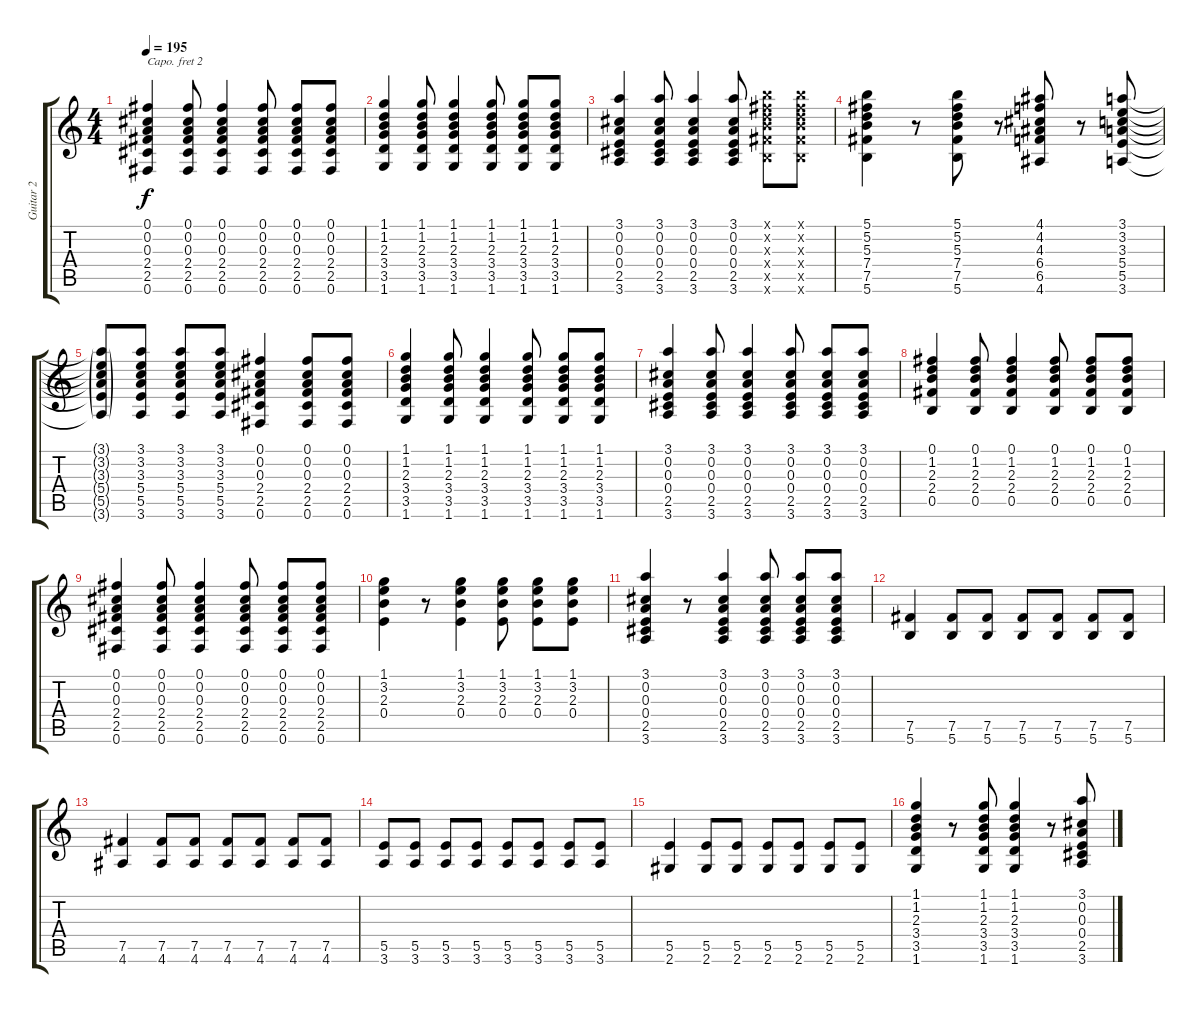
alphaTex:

\track ("Guitar 2" "Guitar 2") {instrument distortionguitar}
\staff {score tabs}
\capo 2
\tuning (E4 B3 G3 D3 A2 E2) {hide}
\ts (4 4)
\tempo 195
\clef g2
\ks c
(0.1 0.2 0.3 2.4 2.5 0.6).4{dy f} (0.1 0.2 0.3 2.4 2.5 0.6).8 (0.1 0.2 0.3 2.4 2.5 0.6).4 (0.1 0.2 0.3 2.4 2.5 0.6).8 (0.1 0.2 0.3 2.4 2.5 0.6).8 (0.1 0.2 0.3 2.4 2.5 0.6).8 |
(1.1 1.2 2.3 3.4 3.5 1.6).4 (1.1 1.2 2.3 3.4 3.5 1.6).8 (1.1 1.2 2.3 3.4 3.5 1.6).4 (1.1 1.2 2.3 3.4 3.5 1.6).8 (1.1 1.2 2.3 3.4 3.5 1.6).8 (1.1 1.2 2.3 3.4 3.5 1.6).8 |
(3.1 0.2 0.3 0.4 2.5 3.6).4 (3.1 0.2 0.3 0.4 2.5 3.6).8 (3.1 0.2 0.3 0.4 2.5 3.6).4 (3.1 0.2 0.3 0.4 2.5 3.6).8 (5.1{x} 5.2{x} 5.3{x} 7.4{x} 7.5{x} 5.6{x}).8 (5.1{x} 5.2{x} 5.3{x} 7.4{x} 7.5{x} 5.6{x}).8 |
(5.1 5.2 5.3 7.4 7.5 5.6).4 r.8 (5.1 5.2 5.3 7.4 7.5 5.6).8 r.8 (4.1 4.2 4.3 6.4 6.5 4.6).8 r.8 (3.1 3.2 3.3 5.4 5.5 3.6).8 |
(3.1{g t} 3.2{g t} 3.3{g t} 5.4{g t} 5.5{g t} 3.6{g t}).8 (3.1 3.2 3.3 5.4 5.5 3.6).8 (3.1 3.2 3.3 5.4 5.5 3.6).8 (3.1 3.2 3.3 5.4 5.5 3.6).8 (0.1 0.2 0.3 2.4 2.5 0.6).4 (0.1 0.2 0.3 2.4 2.5 0.6).8 (0.1 0.2 0.3 2.4 2.5 0.6).8 |
(1.1 1.2 2.3 3.4 3.5 1.6).4 (1.1 1.2 2.3 3.4 3.5 1.6).8 (1.1 1.2 2.3 3.4 3.5 1.6).4 (1.1 1.2 2.3 3.4 3.5 1.6).8 (1.1 1.2 2.3 3.4 3.5 1.6).8 (1.1 1.2 2.3 3.4 3.5 1.6).8 |
(3.1 0.2 0.3 0.4 2.5 3.6).4 (3.1 0.2 0.3 0.4 2.5 3.6).8 (3.1 0.2 0.3 0.4 2.5 3.6).4 (3.1 0.2 0.3 0.4 2.5 3.6).8 (3.1 0.2 0.3 0.4 2.5 3.6).8 (3.1 0.2 0.3 0.4 2.5 3.6).8 |
(0.1 1.2 2.3 2.4 0.5).4 (0.1 1.2 2.3 2.4 0.5).8 (0.1 1.2 2.3 2.4 0.5).4 (0.1 1.2 2.3 2.4 0.5).8 (0.1 1.2 2.3 2.4 0.5).8 (0.1 1.2 2.3 2.4 0.5).8 |
(0.1 0.2 0.3 2.4 2.5 0.6).4 (0.1 0.2 0.3 2.4 2.5 0.6).8 (0.1 0.2 0.3 2.4 2.5 0.6).4 (0.1 0.2 0.3 2.4 2.5 0.6).8 (0.1 0.2 0.3 2.4 2.5 0.6).8 (0.1 0.2 0.3 2.4 2.5 0.6).8 |
(1.1 3.2 2.3 0.4).4 r.8 (1.1 3.2 2.3 0.4).4 (1.1 3.2 2.3 0.4).8 (1.1 3.2 2.3 0.4).8 (1.1 3.2 2.3 0.4).8 |
(3.1 0.2 0.3 0.4 2.5 3.6).4 r.8 (3.1 0.2 0.3 0.4 2.5 3.6).4 (3.1 0.2 0.3 0.4 2.5 3.6).8 (3.1 0.2 0.3 0.4 2.5 3.6).8 (3.1 0.2 0.3 0.4 2.5 3.6).8 |
(7.5 5.6).4 (7.5 5.6).8 (7.5 5.6).8 (7.5 5.6).8 (7.5 5.6).8 (7.5 5.6).8 (7.5 5.6).8 |
(7.5 4.6).4 (7.5 4.6).8 (7.5 4.6).8 (7.5 4.6).8 (7.5 4.6).8 (7.5 4.6).8 (7.5 4.6).8 |
(5.5 3.6).8 (5.5 3.6).8 (5.5 3.6).8 (5.5 3.6).8 (5.5 3.6).8 (5.5 3.6).8 (5.5 3.6).8 (5.5 3.6).8 |
(5.5 2.6).4 (5.5 2.6).8 (5.5 2.6).8 (5.5 2.6).8 (5.5 2.6).8 (5.5 2.6).8 (5.5 2.6).8 |
(1.1 1.2 2.3 3.4 3.5 1.6).4 r.8 (1.1 1.2 2.3 3.4 3.5 1.6).8 (1.1 1.2 2.3 3.4 3.5 1.6).4 r.8 (3.1 0.2 0.3 0.4 2.5 3.6).8
